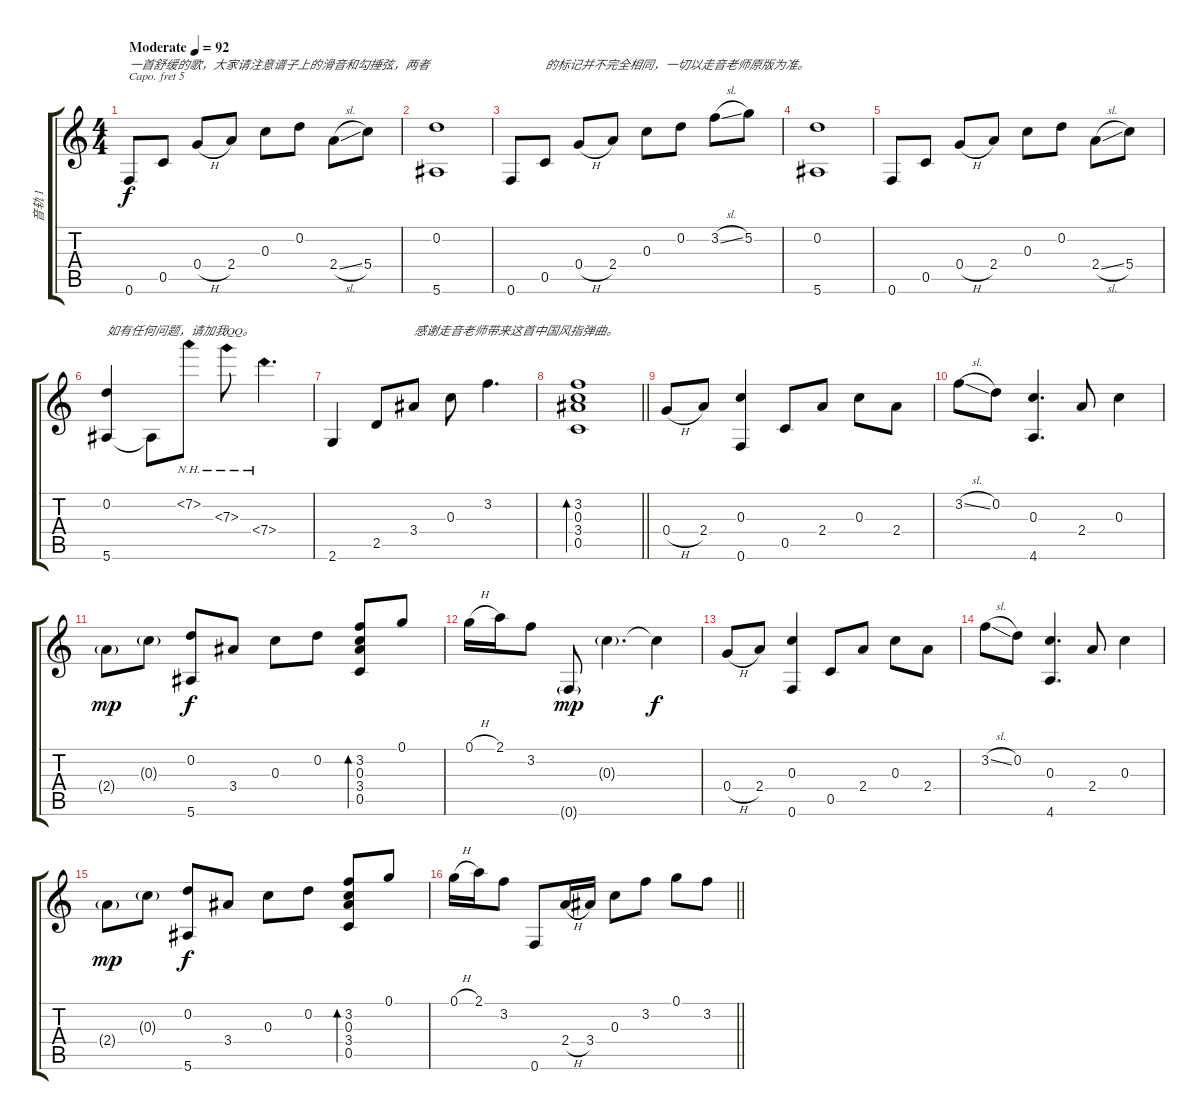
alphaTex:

\track ("音轨 1" "音轨 1") {instrument acousticguitarsteel}
\staff {score tabs}
\capo 5
\tuning (D4 A3 G3 D3 G2 C2) {hide}
\ts (4 4)
\tempo (92 "Moderate")
\clef g2
\ks c
0.6.8{txt "一首舒缓的歌，大家请注意谱子上的滑音和勾捶弦，两者" dy f instrument acousticguitarsteel} 0.5.8 0.4{h}.8 2.4.8 0.3.8 0.2.8 2.4{sl}.8 5.4.8 |
(0.2 5.6).1 |
0.6.8 0.5.8{txt "的标记并不完全相同，一切以走音老师原版为准。"} 0.4{h}.8 2.4.8 0.3.8 0.2.8 3.2{sl}.8 5.2.8 |
(0.2 5.6).1 |
0.6.8 0.5.8 0.4{h}.8 2.4.8 0.3.8 0.2.8 2.4{sl}.8 5.4.8 |
(0.2 5.6).4{txt "如有任何问题，请加我QQ。"} 5.6{t}.8 7.2{nh}.8 7.3{nh}.8 7.4{nh}.4{d} |
2.6.4 2.5.8 3.4.8{txt "感谢走音老师带来这首中国风指弹曲。"} 0.3.8 3.2.4{d} |
\barLineRight lightlight
(3.2 0.3 3.4 0.5).1{bd 480} |
0.4{h}.8 2.4.8 (0.3 0.6).4 0.5.8 2.4.8 0.3.8 2.4.8 |
3.2{sl}.8 0.2.8 (0.3 4.6).4{d} 2.4.8 0.3.4 |
2.4{g}.8{dy mp} 0.3{g}.8 (0.2 5.6).8{dy f} 3.4.8 0.3.8 0.2.8 (3.2 0.3 3.4 0.5).8{bd 120} 0.1.8 |
0.1{h}.16 2.1.16 3.2.8 0.6{g}.8{dy mp} 0.3{g}.4{d} 0.3{t}.4{dy f} |
0.4{h}.8 2.4.8 (0.3 0.6).4 0.5.8 2.4.8 0.3.8 2.4.8 |
3.2{sl}.8 0.2.8 (0.3 4.6).4{d} 2.4.8 0.3.4 |
2.4{g}.8{dy mp} 0.3{g}.8 (0.2 5.6).8{dy f} 3.4.8 0.3.8 0.2.8 (3.2 0.3 3.4 0.5).8{bd 120} 0.1.8 |
\barLineRight lightlight
0.1{h}.16 2.1.16 3.2.8 0.6.8 2.4{h}.16 3.4.16 0.3.8 3.2.8 0.1.8 3.2.8
